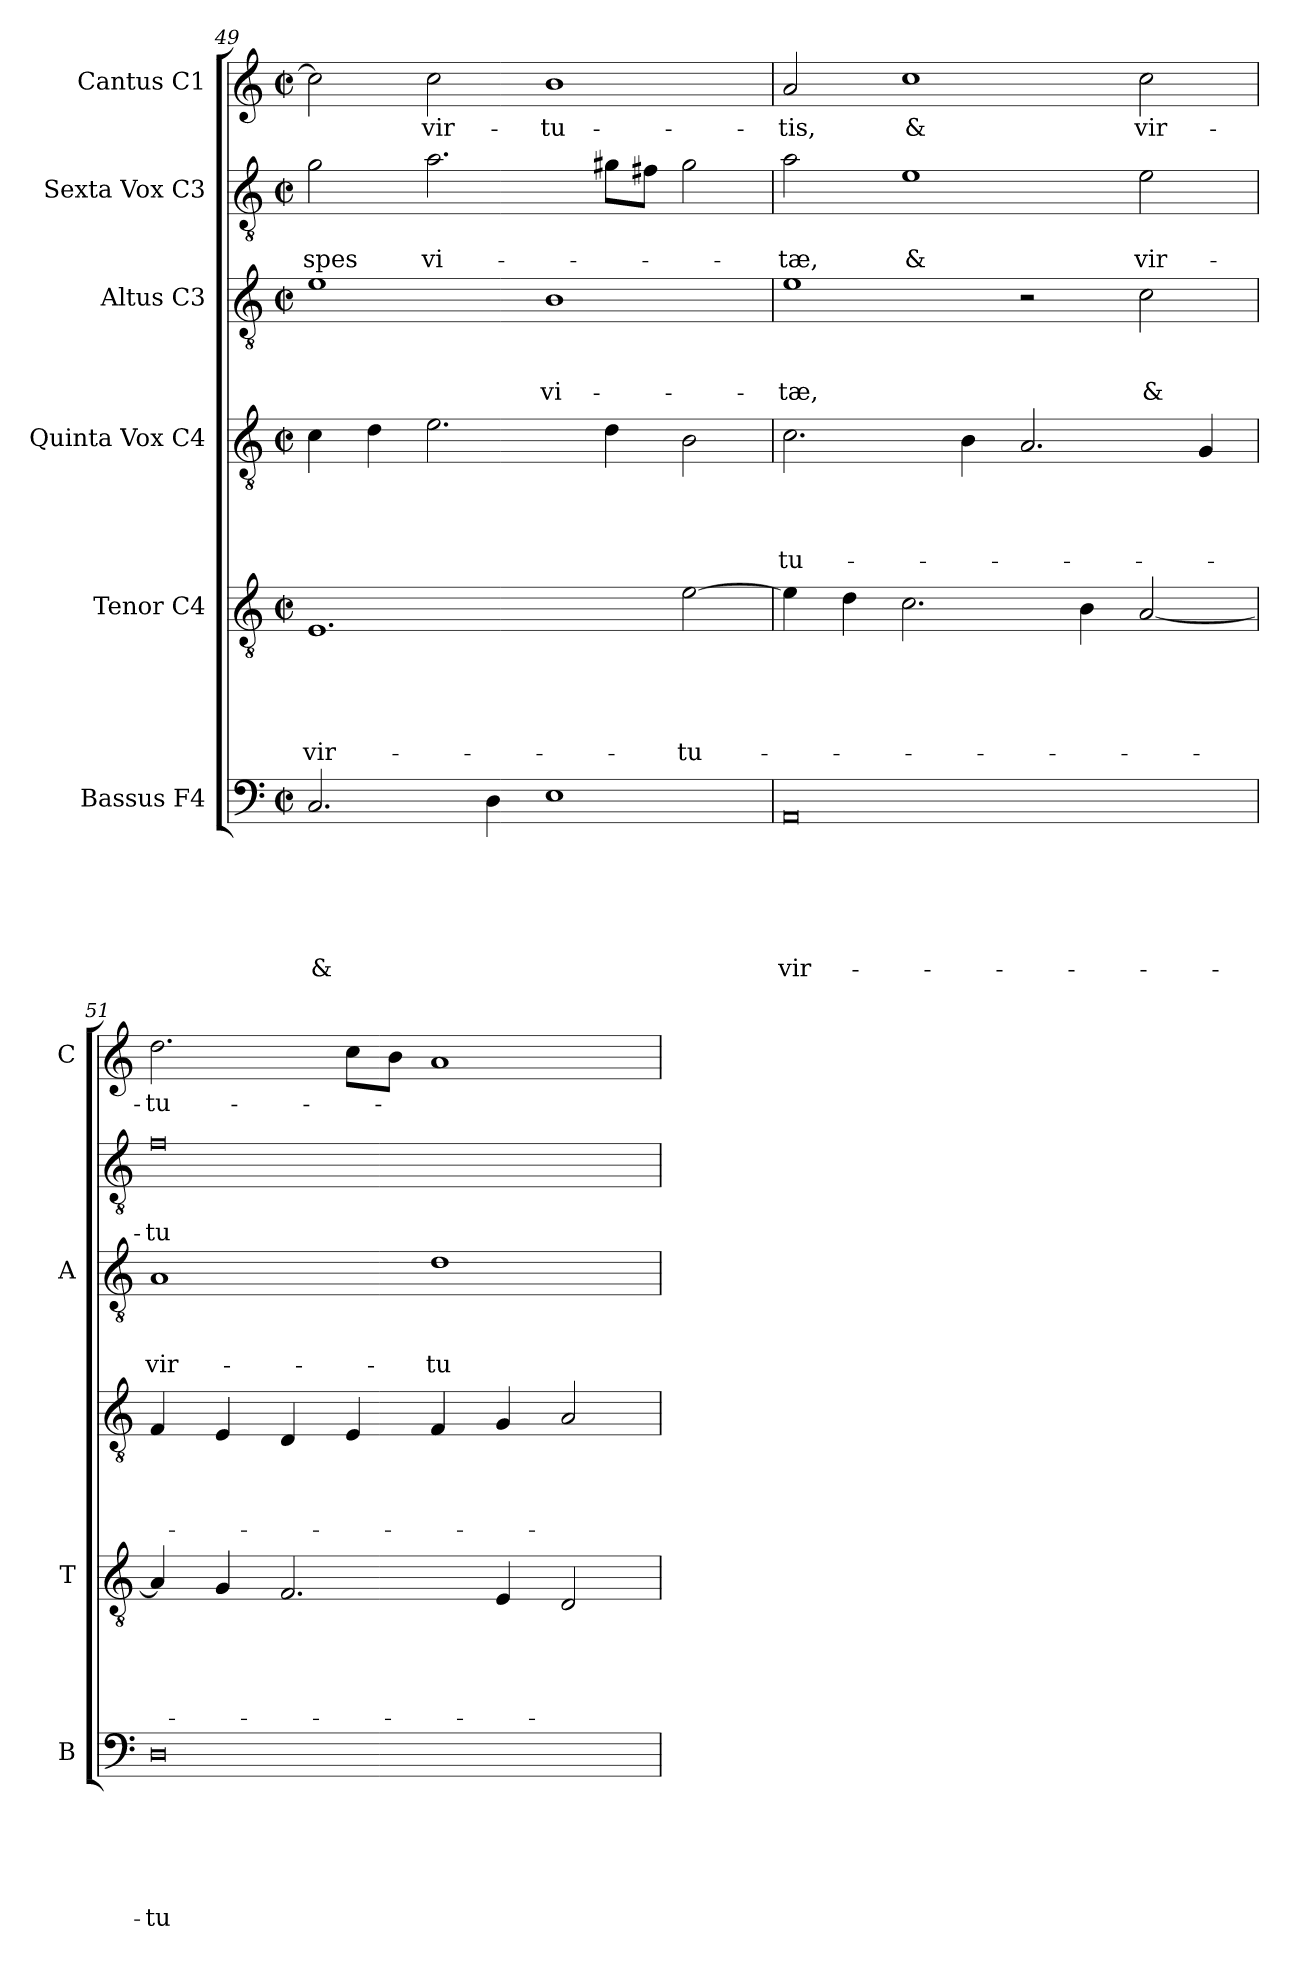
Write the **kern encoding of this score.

**kern	**text	**text	**text	**text	**text	**text	**kern	**text	**text	**text	**text	**text	**kern	**text	**text	**text	**text	**kern	**text	**text	**text	**kern	**text	**text	**kern	**text
*part6	*part6	*part6	*part6	*part6	*part6	*part6	*part5	*part5	*part5	*part5	*part5	*part5	*part4	*part4	*part4	*part4	*part4	*part3	*part3	*part3	*part3	*part2	*part2	*part2	*part1	*part1
*staff6	*staff6	*staff6	*staff6	*staff6	*staff6	*staff6	*staff5	*staff5	*staff5	*staff5	*staff5	*staff5	*staff4	*staff4	*staff4	*staff4	*staff4	*staff3	*staff3	*staff3	*staff3	*staff2	*staff2	*staff2	*staff1	*staff1
*I"Bassus F4	*	*	*	*	*	*	*I"Tenor C4	*	*	*	*	*	*I"Quinta Vox C4	*	*	*	*	*I"Altus C3	*	*	*	*I"Sexta Vox C3	*	*	*I"Cantus C1	*
*I'B	*	*	*	*	*	*	*I'T	*	*	*	*	*	*	*	*	*	*	*I'A	*	*	*	*	*	*	*I'C	*
*clefF4	*	*	*	*	*	*	*clefGv2	*	*	*	*	*	*clefGv2	*	*	*	*	*clefGv2	*	*	*	*clefGv2	*	*	*clefG2	*
*k[]	*	*	*	*	*	*	*k[]	*	*	*	*	*	*k[]	*	*	*	*	*k[]	*	*	*	*k[]	*	*	*k[]	*
*C:	*	*	*	*	*	*	*C:	*	*	*	*	*	*C:	*	*	*	*	*C:	*	*	*	*C:	*	*	*C:	*
*M2/2	*	*	*	*	*	*	*M2/2	*	*	*	*	*	*M2/2	*	*	*	*	*M2/2	*	*	*	*M2/2	*	*	*M2/2	*
*met(c|)	*	*	*	*	*	*	*met(c|)	*	*	*	*	*	*met(c|)	*	*	*	*	*met(c|)	*	*	*	*met(c|)	*	*	*met(c|)	*
=49	=49	=49	=49	=49	=49	=49	=49	=49	=49	=49	=49	=49	=49	=49	=49	=49	=49	=49	=49	=49	=49	=49	=49	=49	=49	=49
!	!	!	!	!	!	!LO:LY:b	!	!	!	!	!	!LO:LY:b	!	!	!	!	!	!	!	!	!	!	!	!LO:LY:b	!	!
2.C/	.	.	.	.	.	&	1.E	.	.	.	.	vir-	4c\	.	.	.	.	1e	.	.	.	2g\	.	spes	2cc\]	.
.	.	.	.	.	.	.	.	.	.	.	.	.	4d\	.	.	.	.	.	.	.	.	.	.	.	.	.
!	!	!	!	!	!	!	!	!	!	!	!	!	!	!	!	!	!	!	!	!	!	!	!	!LO:LY:b	!	!LO:LY:b
.	.	.	.	.	.	.	.	.	.	.	.	.	2.e\	.	.	.	.	.	.	.	.	2.a\	.	vi-	2cc\	vir-
4D\	.	.	.	.	.	.	.	.	.	.	.	.	.	.	.	.	.	.	.	.	.	.	.	.	.	.
!	!	!	!	!	!	!	!	!	!	!	!	!	!	!	!	!	!	!	!	!	!LO:LY:b	!	!	!	!	!LO:LY:b
1E	.	.	.	.	.	.	.	.	.	.	.	.	.	.	.	.	.	1B	.	.	vi-	.	.	.	1b	-tu-
.	.	.	.	.	.	.	.	.	.	.	.	.	4d\	.	.	.	.	.	.	.	.	8g#X\L	.	.	.	.
.	.	.	.	.	.	.	.	.	.	.	.	.	.	.	.	.	.	.	.	.	.	8f#X\J	.	.	.	.
!	!	!	!	!	!	!	!	!	!	!	!	!LO:LY:b	!	!	!	!	!	!	!	!	!	!	!	!	!	!
.	.	.	.	.	.	.	[2e\	.	.	.	.	-tu-	2B\	.	.	.	.	.	.	.	.	2g#\	.	.	.	.
=50	=50	=50	=50	=50	=50	=50	=50	=50	=50	=50	=50	=50	=50	=50	=50	=50	=50	=50	=50	=50	=50	=50	=50	=50	=50	=50
!	!	!	!	!	!	!LO:LY:b	!	!	!	!	!	!	!	!	!	!	!LO:LY:b	!	!	!	!LO:LY:b	!	!	!LO:LY:b	!	!LO:LY:b
0AA	.	.	.	.	.	vir-	4e\]	.	.	.	.	.	2.c\	.	.	.	-tu-	1e	.	.	-tæ,	2a\	.	-tæ,	2a/	-tis,
.	.	.	.	.	.	.	4d\	.	.	.	.	.	.	.	.	.	.	.	.	.	.	.	.	.	.	.
!	!	!	!	!	!	!	!	!	!	!	!	!	!	!	!	!	!	!	!	!	!	!	!	!LO:LY:b	!	!LO:LY:b
.	.	.	.	.	.	.	2.c\	.	.	.	.	.	.	.	.	.	.	.	.	.	.	1e	.	&	1cc	&
.	.	.	.	.	.	.	.	.	.	.	.	.	4B\	.	.	.	.	.	.	.	.	.	.	.	.	.
.	.	.	.	.	.	.	.	.	.	.	.	.	2.A/	.	.	.	.	2r	.	.	.	.	.	.	.	.
.	.	.	.	.	.	.	4B\	.	.	.	.	.	.	.	.	.	.	.	.	.	.	.	.	.	.	.
!	!	!	!	!	!	!	!	!	!	!	!	!	!	!	!	!	!	!	!	!	!LO:LY:b	!	!	!LO:LY:b	!	!LO:LY:b
.	.	.	.	.	.	.	[2A/	.	.	.	.	.	.	.	.	.	.	2c\	.	.	&	2e\	.	vir-	2cc\	vir-
.	.	.	.	.	.	.	.	.	.	.	.	.	4G/	.	.	.	.	.	.	.	.	.	.	.	.	.
!!LO:LB:g=z
=51	=51	=51	=51	=51	=51	=51	=51	=51	=51	=51	=51	=51	=51	=51	=51	=51	=51	=51	=51	=51	=51	=51	=51	=51	=51	=51
!	!	!	!	!	!	!LO:LY:b	!	!	!	!	!	!	!	!	!	!	!	!	!	!	!LO:LY:b	!	!	!LO:LY:b	!	!LO:LY:b
0D	.	.	.	.	.	-tu-	4A/]	.	.	.	.	.	4F/	.	.	.	.	1A	.	.	vir-	0f	.	-tu-	2.dd\	-tu-
.	.	.	.	.	.	.	4G/	.	.	.	.	.	4E/	.	.	.	.	.	.	.	.	.	.	.	.	.
.	.	.	.	.	.	.	2.F/	.	.	.	.	.	4D/	.	.	.	.	.	.	.	.	.	.	.	.	.
.	.	.	.	.	.	.	.	.	.	.	.	.	4E/	.	.	.	.	.	.	.	.	.	.	.	8cc\L	.
.	.	.	.	.	.	.	.	.	.	.	.	.	.	.	.	.	.	.	.	.	.	.	.	.	8b\J	.
!	!	!	!	!	!	!	!	!	!	!	!	!	!	!	!	!	!	!	!	!	!LO:LY:b	!	!	!	!	!
.	.	.	.	.	.	.	.	.	.	.	.	.	4F/	.	.	.	.	1d	.	.	-tu-	.	.	.	1a	.
.	.	.	.	.	.	.	4E/	.	.	.	.	.	4G/	.	.	.	.	.	.	.	.	.	.	.	.	.
.	.	.	.	.	.	.	2D/	.	.	.	.	.	2A/	.	.	.	.	.	.	.	.	.	.	.	.	.
=	=	=	=	=	=	=	=	=	=	=	=	=	=	=	=	=	=	=	=	=	=	=	=	=	=	=
*-	*-	*-	*-	*-	*-	*-	*-	*-	*-	*-	*-	*-	*-	*-	*-	*-	*-	*-	*-	*-	*-	*-	*-	*-	*-	*-
